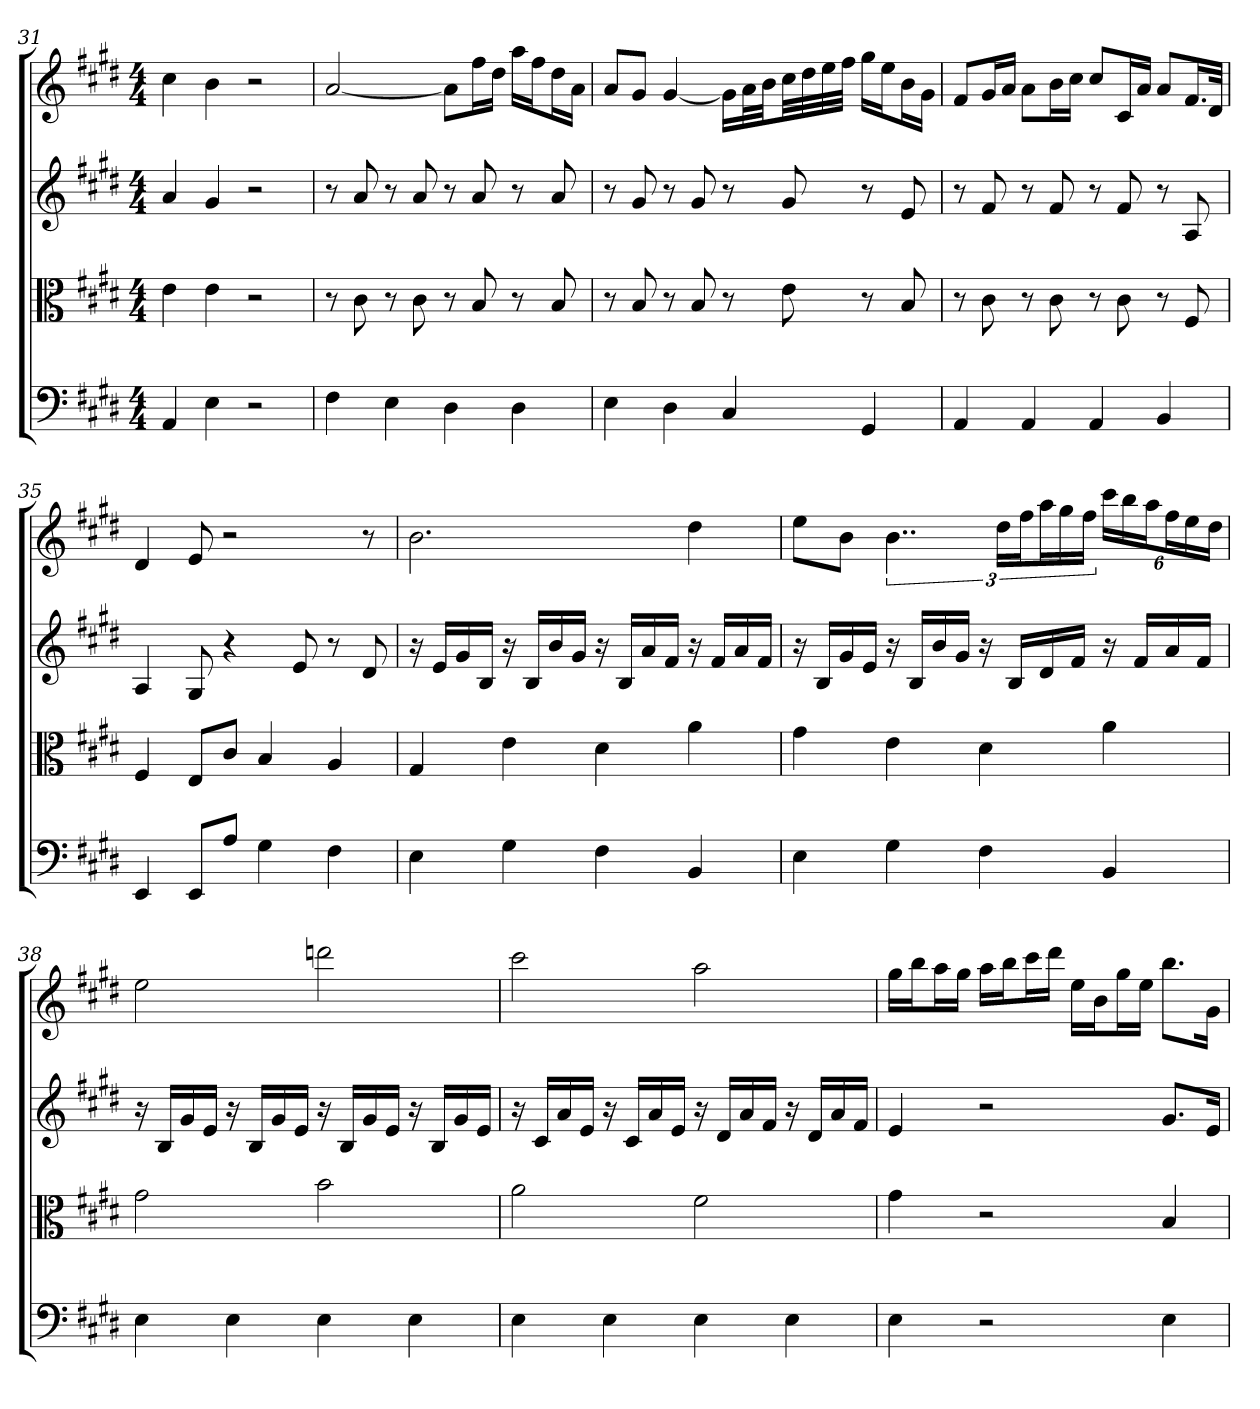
**kern	**kern	**kern	**kern
*part4	*part3	*part2	*part1
*staff4	*staff3	*staff2	*staff1
*clefF4	*clefC3	*	*
*k[f#c#g#d#]	*k[f#c#g#d#]	*k[f#c#g#d#]	*k[f#c#g#d#]
*E:	*E:	*E:	*E:
*M4/4	*M4/4	*M4/4	*M4/4
=31	=31	=31	=31
4AA	4e	4a	4cc#
4E	4e	4g#	4b
2r	2r	2r	2r
=32	=32	=32	=32
4F#	8r	8r	[2a
.	8c#	8a	.
4E	8r	8r	.
.	8c#	8a	.
4D#	8r	8r	8aL]
.	8B	8a	16ff#L
.	.	.	16dd#JJ
4D#	8r	8r	16aaLL
.	.	.	16ff#J
.	8B	8a	16dd#L
.	.	.	16aJJ
=33	=33	=33	=33
4E	8r	8r	8aL
.	8B	8g#	8g#J
4D#	8r	8r	[4g#
.	8B	8g#	.
4C#	8r	8r	16g#LL]
.	.	.	32aL
.	.	.	32bJJ
.	8e	8g#	32cc#LL
.	.	.	32dd#
.	.	.	32ee
.	.	.	32ff#JJJ
4GG#	8r	8r	16gg#LL
.	.	.	16eeJ
.	8B	8e	16bL
.	.	.	16g#JJ
=34	=34	=34	=34
4AA	8r	8r	8f#L
.	8c#	8f#	16g#L
.	.	.	16aJJ
4AA	8r	8r	8aL
.	8c#	8f#	16bL
.	.	.	16cc#JJ
4AA	8r	8r	8cc#L
.	8c#	8f#	16c#L
.	.	.	16aJJ
4BB	8r	8r	8aL
.	8F#	8A	16.f#L
.	.	.	32d#JJk
=35	=35	=35	=35
4EE	4F#	4A	4d#
8EE/L	8E/L	8G#	8e
8A/J	8c#/J	4r	2r
4G#	4B	.	.
.	.	8e	.
4F#	4A	8r	.
.	.	8d#	8r
=36	=36	=36	=36
4E	4G#	16r	2.b
.	.	16eLL	.
.	.	16g#	.
.	.	16BJJ	.
4G#	4e	16r	.
.	.	16BLL	.
.	.	16b	.
.	.	16g#JJ	.
4F#	4d#	16r	.
.	.	16BLL	.
.	.	16a	.
.	.	16f#JJ	.
4BB	4a	16r	4dd#
.	.	16f#LL	.
.	.	16a	.
.	.	16f#JJ	.
=37	=37	=37	=37
4E	4g#	16r	8eeL
.	.	16BLL	.
.	.	16g#	8bJ
.	.	16eJJ	.
4G#	4e	16r	6..b
.	.	16BLL	.
.	.	16b	.
.	.	16g#JJ	.
4F#	4d#	16r	.
.	.	.	24dd#LL
.	.	16BLL	.
.	.	.	24ff#J
.	.	16d#	24aaL
.	.	.	24gg#
.	.	16f#JJ	.
.	.	.	24ff#JJ
4BB	4a	16r	24ccc#LL
.	.	.	24bb
.	.	16f#LL	.
.	.	.	24aaJ
.	.	16a	24ff#L
.	.	.	24ee
.	.	16f#JJ	.
.	.	.	24dd#JJ
=38	=38	=38	=38
4E	2g#	16r	2ee
.	.	16BLL	.
.	.	16g#	.
.	.	16eJJ	.
4E	.	16r	.
.	.	16BLL	.
.	.	16g#	.
.	.	16eJJ	.
4E	2b	16r	2dddn
.	.	16BLL	.
.	.	16g#	.
.	.	16eJJ	.
4E	.	16r	.
.	.	16BLL	.
.	.	16g#	.
.	.	16eJJ	.
=39	=39	=39	=39
4E	2a	16r	2ccc#
.	.	16c#LL	.
.	.	16a	.
.	.	16eJJ	.
4E	.	16r	.
.	.	16c#LL	.
.	.	16a	.
.	.	16eJJ	.
4E	2f#	16r	2aa
.	.	16d#LL	.
.	.	16a	.
.	.	16f#JJ	.
4E	.	16r	.
.	.	16d#LL	.
.	.	16a	.
.	.	16f#JJ	.
=40	=40	=40	=40
4E	4g#	4e	16gg#LL
.	.	.	16bbJ
.	.	.	16aaL
.	.	.	16gg#JJ
2r	2r	2r	16aaLL
.	.	.	16bbJ
.	.	.	16ccc#L
.	.	.	16ddd#JJ
.	.	.	16eeLL
.	.	.	16bJ
.	.	.	16gg#L
.	.	.	16eeJJ
4E	4B	8.g#L	8.bbL
.	.	16eJk	16g#Jk
=	=	=	=
*-	*-	*-	*-
